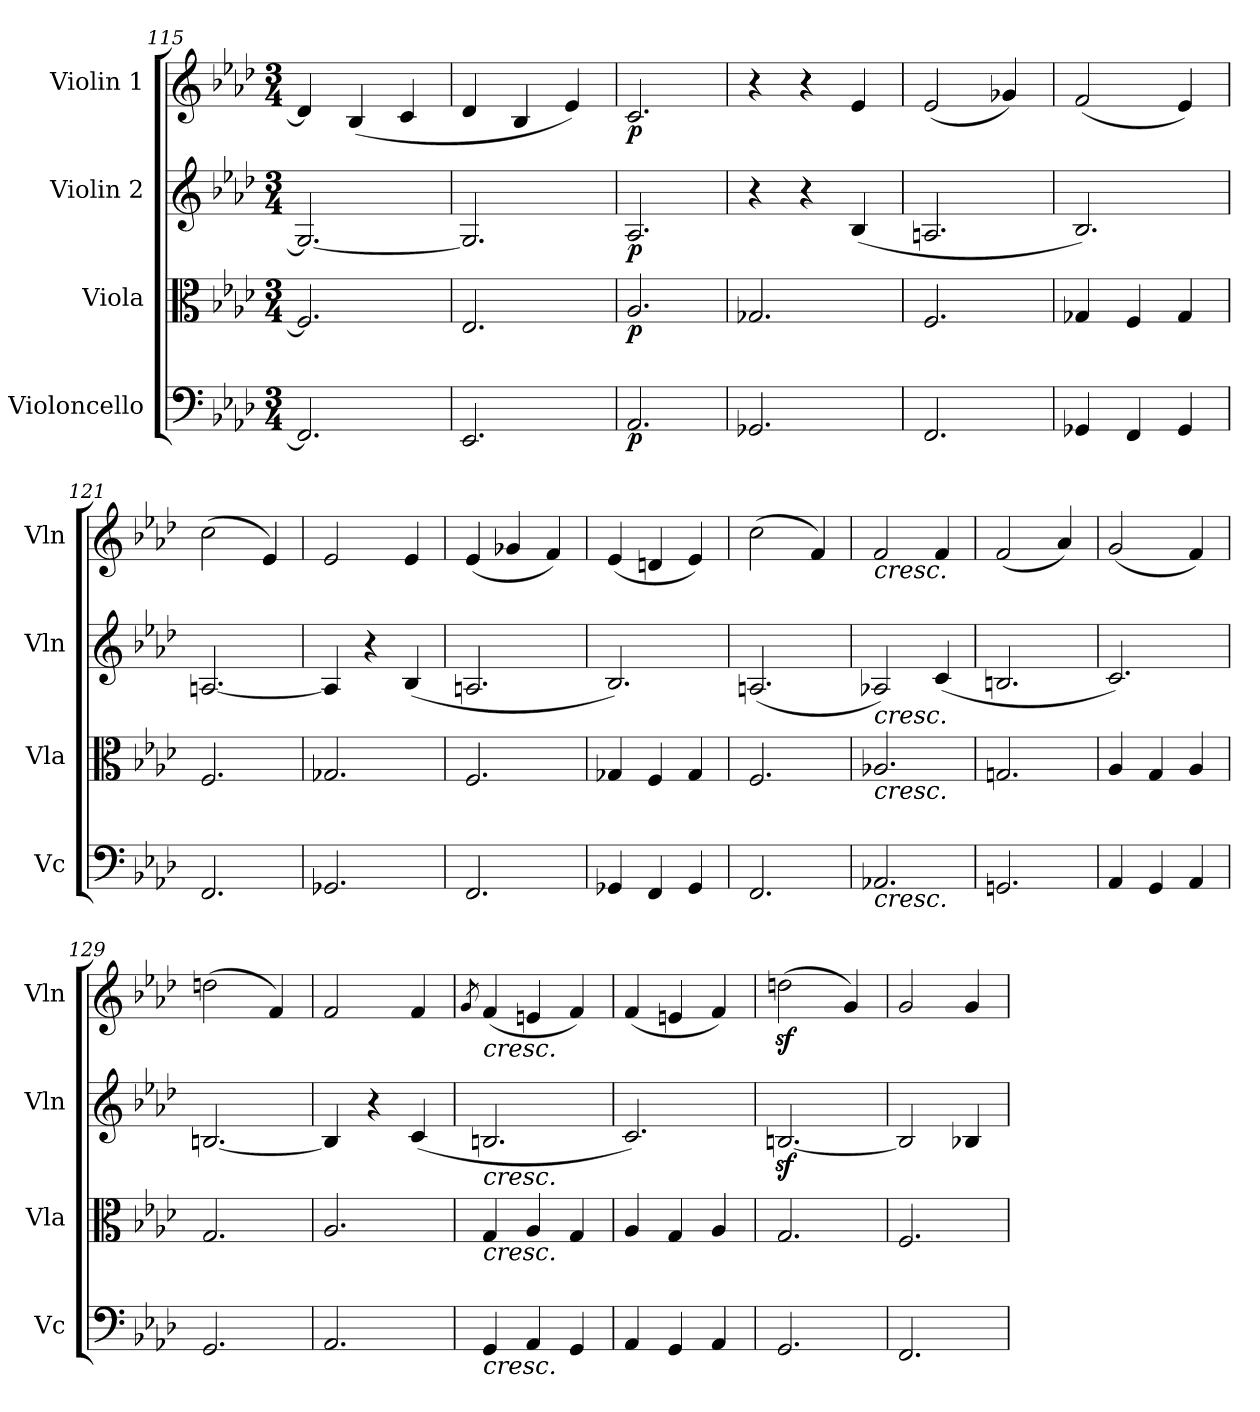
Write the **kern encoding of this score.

**kern	**dynam	**kern	**dynam	**kern	**dynam	**kern	**dynam
*part4	*part4	*part3	*part3	*part2	*part2	*part1	*part1
*staff4	*staff4	*staff3	*staff3	*staff2	*staff2	*staff1	*staff1
*I"Violoncello	*	*I"Viola	*	*I"Violin 2	*	*I"Violin 1	*
*I'Vc	*	*I'Vla	*	*I'Vln	*	*I'Vln	*
*clefF4	*	*clefC3	*	*clefG2	*	*clefG2	*
*k[b-e-a-d-]	*	*k[b-e-a-d-]	*	*k[b-e-a-d-]	*	*k[b-e-a-d-]	*
*M3/4	*	*M3/4	*	*M3/4	*	*M3/4	*
=115	=115	=115	=115	=115	=115	=115	=115
2.FF-/]	.	2.F-/]	.	2.G/_	.	4d-/]	.
.	.	.	.	.	.	(4B-/	.
.	.	.	.	.	.	4c/	.
=116	=116	=116	=116	=116	=116	=116	=116
2.EE-/	.	2.E-/	.	2.G/]	.	4d-/	.
.	.	.	.	.	.	4B-/	.
.	.	.	.	.	.	4e-/)	.
=117	=117	=117	=117	=117	=117	=117	=117
!	!LO:DY:b	!	!LO:DY:b	!	!LO:DY:b	!	!LO:DY:b
2.AA-/	p	2.A-/	p	2.A-/	p	2.c/	p
=118	=118	=118	=118	=118	=118	=118	=118
2.GG-X/	.	2.G-X/	.	4r	.	4r	.
.	.	.	.	4r	.	4r	.
.	.	.	.	(4B-/	.	4e-/	.
=119	=119	=119	=119	=119	=119	=119	=119
2.FF/	.	2.F/	.	2.An/	.	(2e-/	.
.	.	.	.	.	.	4g-X/)	.
=120	=120	=120	=120	=120	=120	=120	=120
4GG-X/	.	4G-X/	.	2.B-/)	.	(2f/	.
4FF/	.	4F/	.	.	.	.	.
4GG-/	.	4G-/	.	.	.	4e-/)	.
=121	=121	=121	=121	=121	=121	=121	=121
2.FF/	.	2.F/	.	[2.An/	.	(2cc\	.
.	.	.	.	.	.	4e-/)	.
=122	=122	=122	=122	=122	=122	=122	=122
2.GG-X/	.	2.G-X/	.	4A/]	.	2e-/	.
.	.	.	.	4r	.	.	.
.	.	.	.	(4B-/	.	4e-/	.
=123	=123	=123	=123	=123	=123	=123	=123
2.FF/	.	2.F/	.	2.An/	.	(4e-/	.
.	.	.	.	.	.	4g-X/	.
.	.	.	.	.	.	4f/)	.
=124	=124	=124	=124	=124	=124	=124	=124
4GG-X/	.	4G-X/	.	2.B-/)	.	(4e-/	.
4FF/	.	4F/	.	.	.	4dn/	.
4GG-/	.	4G-/	.	.	.	4e-/)	.
=125	=125	=125	=125	=125	=125	=125	=125
2.FF/	.	2.F/	.	(2.An/	.	(2cc\	.
.	.	.	.	.	.	4f/)	.
=126	=126	=126	=126	=126	=126	=126	=126
!	!	!	!	!	!	!LO:TX:b:i:t=cresc.	!
!	!	!	!	!LO:TX:b:i:t=cresc.	!	!	!
!	!	!LO:TX:b:i:t=cresc.	!	!	!	!	!
!LO:TX:b:i:t=cresc.	!	!	!	!	!	!	!
2.AA-X/	.	2.A-X/	.	2A-X/)	.	2f/	.
.	.	.	.	(4c/	.	4f/	.
=127	=127	=127	=127	=127	=127	=127	=127
2.GGn/	.	2.Gn/	.	2.Bn/	.	(2f/	.
.	.	.	.	.	.	4a-/)	.
!!LO:PB:g=z
=128	=128	=128	=128	=128	=128	=128	=128
4AA-/	.	4A-/	.	2.c/)	.	(2g/	.
4GG/	.	4G/	.	.	.	.	.
4AA-/	.	4A-/	.	.	.	4f/)	.
=129	=129	=129	=129	=129	=129	=129	=129
2.GG/	.	2.G/	.	[2.Bn/	.	(2ddn\	.
.	.	.	.	.	.	4f/)	.
=130	=130	=130	=130	=130	=130	=130	=130
2.AA-/	.	2.A-/	.	4B/]	.	2f/	.
.	.	.	.	4r	.	.	.
.	.	.	.	(4c/	.	4f/	.
=131	=131	=131	=131	=131	=131	=131	=131
.	.	.	.	.	.	8qg/	.
!	!	!	!	!	!	!LO:TX:b:i:t=cresc.	!
!	!	!	!	!LO:TX:b:i:t=cresc.	!	!	!
!	!	!LO:TX:b:i:t=cresc.	!	!	!	!	!
!LO:TX:b:i:t=cresc.	!	!	!	!	!	!	!
4GG/	.	4G/	.	2.Bn/	.	(4f/	.
4AA-/	.	4A-/	.	.	.	4en/	.
4GG/	.	4G/	.	.	.	4f/)	.
=132	=132	=132	=132	=132	=132	=132	=132
4AA-/	.	4A-/	.	2.c/)	.	(4f/	.
4GG/	.	4G/	.	.	.	4en/	.
4AA-/	.	4A-/	.	.	.	4f/)	.
=133	=133	=133	=133	=133	=133	=133	=133
2.GG/	.	2.G/	.	[2.Bnz</	.	(2ddnz<\	.
.	.	.	.	.	.	4g/)	.
=134	=134	=134	=134	=134	=134	=134	=134
2.FF/	.	2.F/	.	2B/]	.	2g/	.
.	.	.	.	4B-X/	.	4g/	.
=	=	=	=	=	=	=	=
*-	*-	*-	*-	*-	*-	*-	*-
